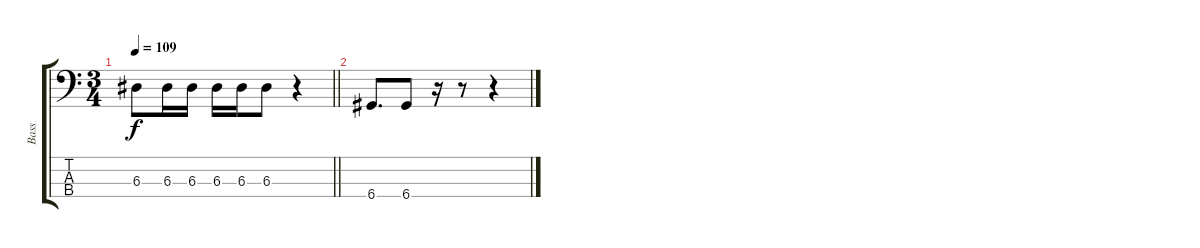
\track ("Bass" "Bass") {instrument electricbassfinger}
\staff {score tabs}
\tuning (G2 D2 A1 D1) {hide}
\ts (3 4)
\tempo 109
\clef f4
\barLineRight lightlight
\ks c
6.3.8{dy f} 6.3.16 6.3.16 6.3.16 6.3.16 6.3.8 r.4 |
6.4.8{d} 6.4.8 r.16 r.8 r.4
